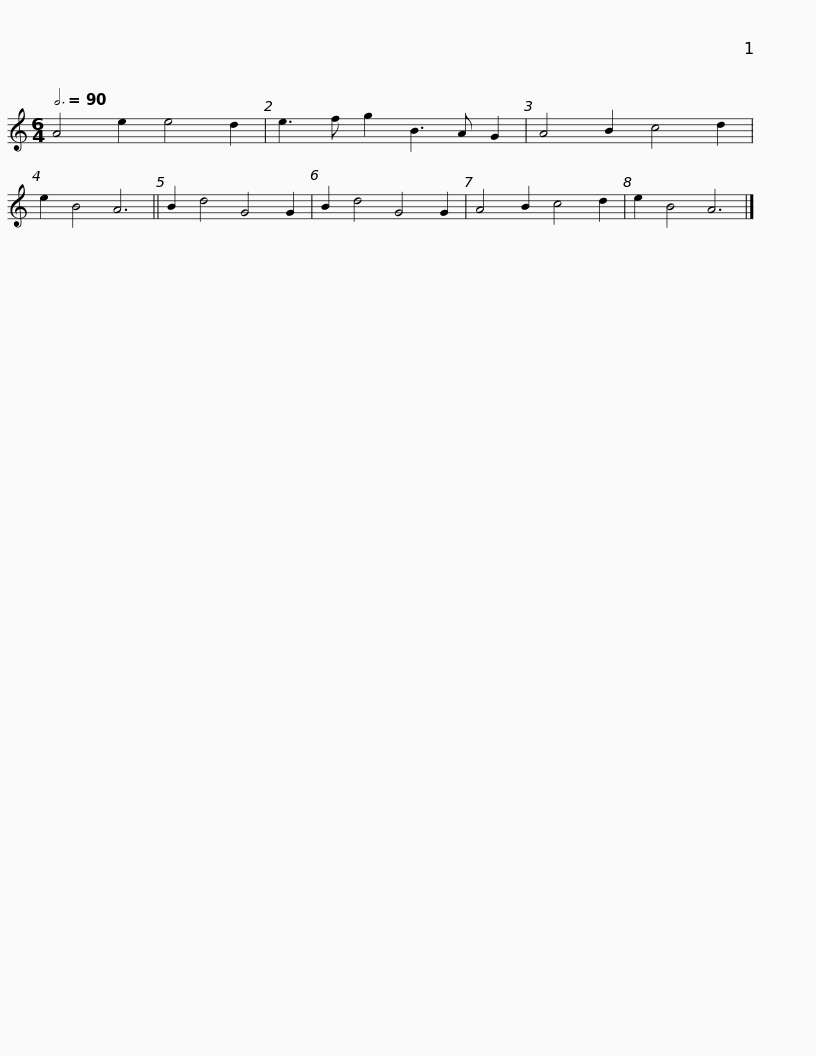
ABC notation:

X:1
L:1/8
Q:3/4=90
M:6/4
I:linebreak $
K:C
V:1 treble
V:1
 A4 e2 e4 d2 | e3 f g2 B3 A G2 | A4 B2 c4 d2 | e2 B4 A6 || B2 d4 G4 G2 | %5
 B2 d4 G4 G2 | A4 B2 c4 d2 | e2 B4 A6 |] %8
